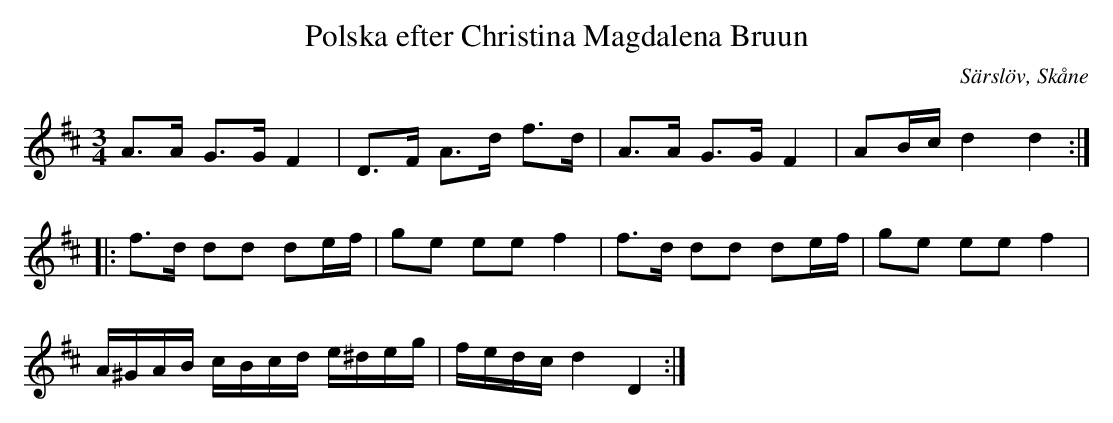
X:1
T:Polska efter Christina Magdalena Bruun
O:Särslöv, Skåne
M:3/4
L:1/8
K:D
A>A G>G F2 | D>F A>d f>d | A>A G>G F2 | AB/c/ d2 d2 ::
f>d dd de/f/ | ge ee f2 | f>d dd de/f/ | ge ee f2 |
A/^G/A/B/ c/B/c/d/ e/^d/e/g/ | f/e/d/c/ d2 D2 :|
